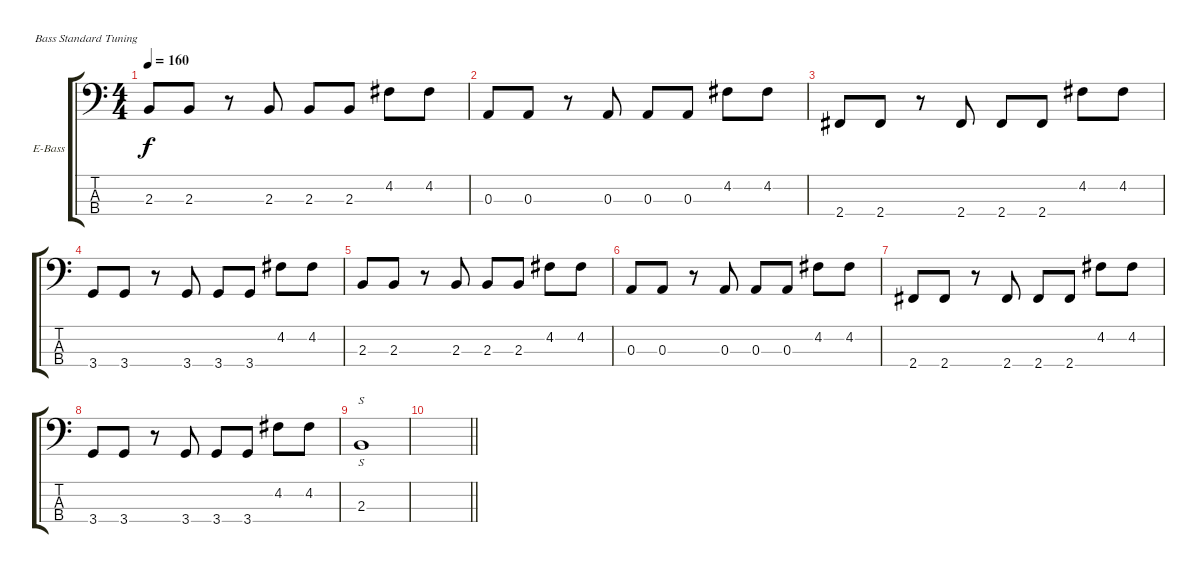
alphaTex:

\bracketExtendMode groupsimilarinstruments
\firstSystemTrackNameOrientation horizontal
\otherSystemsTrackNameOrientation horizontal
\track ("Тихомиров" "E-Bass") {instrument electricbassfinger}
\staff {score tabs}
\tuning (G2 D2 A1 E1)
\ts (4 4)
\tempo 160
\clef f4
\scale
0.333333
\ks c
2.3.8{dy f} 2.3.8 r.8 2.3.8 2.3.8 2.3.8 4.2.8 4.2.8 |
\scale
0.333333 0.3.8 0.3.8 r.8 0.3.8 0.3.8 0.3.8 4.2.8 4.2.8 |
\scale
0.333333 2.4.8 2.4.8 r.8 2.4.8 2.4.8 2.4.8 4.2.8 4.2.8 |
\scale
0.333333 3.4.8 3.4.8 r.8 3.4.8 3.4.8 3.4.8 4.2.8 4.2.8 |
\scale
0.333333 2.3.8 2.3.8 r.8 2.3.8 2.3.8 2.3.8 4.2.8 4.2.8 |
\scale
0.333333 0.3.8 0.3.8 r.8 0.3.8 0.3.8 0.3.8 4.2.8 4.2.8 |
\scale
0.333333 2.4.8 2.4.8 r.8 2.4.8 2.4.8 2.4.8 4.2.8 4.2.8 |
3.4.8 3.4.8 r.8 3.4.8 3.4.8 3.4.8 4.2.8 4.2.8 |
2.3.1{s} |
\barLineRight lightlight
